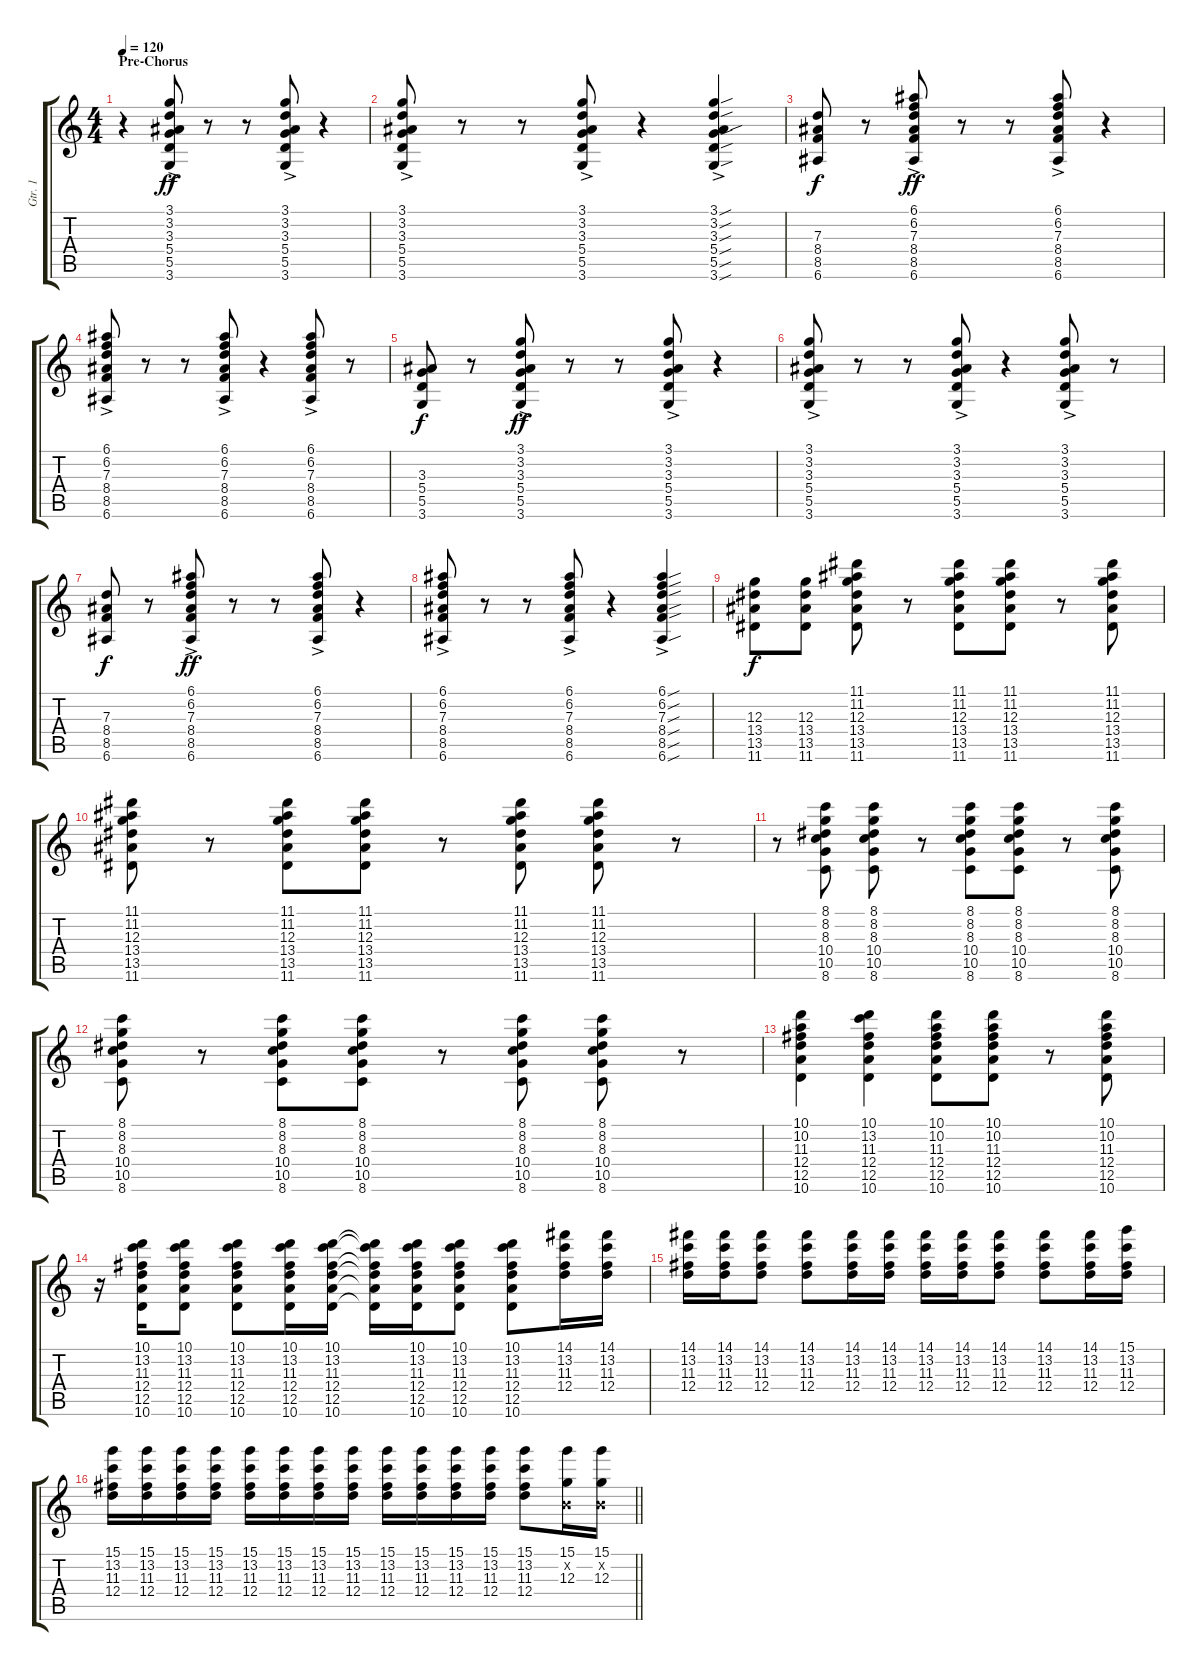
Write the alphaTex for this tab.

\track ("Gtr. 1" "Gtr. 1") {instrument electricguitarclean}
\staff {score tabs}
\tuning (E4 B3 G3 D3 A2 E2) {hide}
\ts (4 4)
\section ("" "Pre-Chorus")
\tempo 120
\clef g2
\ks c
r.4{dy f} (3.1{ac} 3.2{ac} 3.3{ac} 5.4{ac} 5.5{ac} 3.6{ac}).8{dy ff} r.8 r.8 (3.1{ac} 3.2{ac} 3.3{ac} 5.4{ac} 5.5{ac} 3.6{ac}).8 r.4 |
(3.1{ac} 3.2{ac} 3.3{ac} 5.4{ac} 5.5{ac} 3.6{ac}).8 r.8 r.8 (3.1{ac} 3.2{ac} 3.3{ac} 5.4{ac} 5.5{ac} 3.6{ac}).8 r.4 (3.1{sou ac} 3.2{sou ac} 3.3{sou ac} 5.4{sou ac} 5.5{sou ac} 3.6{sou ac}).4 |
(7.3 8.4 8.5 6.6).8{dy f} r.8 (6.1{ac} 6.2{ac} 7.3{ac} 8.4{ac} 8.5{ac} 6.6{ac}).8{dy ff} r.8 r.8 (6.1{ac} 6.2{ac} 7.3{ac} 8.4{ac} 8.5{ac} 6.6{ac}).8 r.4 |
(6.1{ac} 6.2{ac} 7.3{ac} 8.4{ac} 8.5{ac} 6.6{ac}).8 r.8 r.8 (6.1{ac} 6.2{ac} 7.3{ac} 8.4{ac} 8.5{ac} 6.6{ac}).8 r.4 (6.1{ac} 6.2{ac} 7.3{ac} 8.4{ac} 8.5{ac} 6.6{ac}).8 r.8 |
(3.3 5.4 5.5 3.6).8{dy f} r.8 (3.1{ac} 3.2{ac} 3.3{ac} 5.4{ac} 5.5{ac} 3.6{ac}).8{dy ff} r.8 r.8 (3.1{ac} 3.2{ac} 3.3{ac} 5.4{ac} 5.5{ac} 3.6{ac}).8 r.4 |
(3.1{ac} 3.2{ac} 3.3{ac} 5.4{ac} 5.5{ac} 3.6{ac}).8 r.8 r.8 (3.1{ac} 3.2{ac} 3.3{ac} 5.4{ac} 5.5{ac} 3.6{ac}).8 r.4 (3.1{ac} 3.2{ac} 3.3{ac} 5.4{ac} 5.5{ac} 3.6{ac}).8 r.8 |
(7.3 8.4 8.5 6.6).8{dy f} r.8 (6.1{ac} 6.2{ac} 7.3{ac} 8.4{ac} 8.5{ac} 6.6{ac}).8{dy ff} r.8 r.8 (6.1{ac} 6.2{ac} 7.3{ac} 8.4{ac} 8.5{ac} 6.6{ac}).8 r.4 |
(6.1{ac} 6.2{ac} 7.3{ac} 8.4{ac} 8.5{ac} 6.6{ac}).8 r.8 r.8 (6.1{ac} 6.2{ac} 7.3{ac} 8.4{ac} 8.5{ac} 6.6{ac}).8 r.4 (6.1{sou ac} 6.2{sou ac} 7.3{sou ac} 8.4{sou ac} 8.5{sou ac} 6.6{sou ac}).4 |
(12.3 13.4 13.5 11.6).8{dy f} (12.3 13.4 13.5 11.6).8 (11.1 11.2 12.3 13.4 13.5 11.6).8 r.8 (11.1 11.2 12.3 13.4 13.5 11.6).8 (11.1 11.2 12.3 13.4 13.5 11.6).8 r.8 (11.1 11.2 12.3 13.4 13.5 11.6).8 |
(11.1 11.2 12.3 13.4 13.5 11.6).8 r.8 (11.1 11.2 12.3 13.4 13.5 11.6).8 (11.1 11.2 12.3 13.4 13.5 11.6).8 r.8 (11.1 11.2 12.3 13.4 13.5 11.6).8 (11.1 11.2 12.3 13.4 13.5 11.6).8 r.8 |
r.8 (8.1 8.2 8.3 10.4 10.5 8.6).8 (8.1 8.2 8.3 10.4 10.5 8.6).8 r.8 (8.1 8.2 8.3 10.4 10.5 8.6).8 (8.1 8.2 8.3 10.4 10.5 8.6).8 r.8 (8.1 8.2 8.3 10.4 10.5 8.6).8 |
(8.1 8.2 8.3 10.4 10.5 8.6).8 r.8 (8.1 8.2 8.3 10.4 10.5 8.6).8 (8.1 8.2 8.3 10.4 10.5 8.6).8 r.8 (8.1 8.2 8.3 10.4 10.5 8.6).8 (8.1 8.2 8.3 10.4 10.5 8.6).8 r.8 |
(10.1 10.2 11.3 12.4 12.5 10.6).4 (10.1 13.2 11.3 12.4 12.5 10.6).4 (10.1 10.2 11.3 12.4 12.5 10.6).8 (10.1 10.2 11.3 12.4 12.5 10.6).8 r.8 (10.1 10.2 11.3 12.4 12.5 10.6).8 |
r.16 (10.1 13.2 11.3 12.4 12.5 10.6).16 (10.1 13.2 11.3 12.4 12.5 10.6).8 (10.1 13.2 11.3 12.4 12.5 10.6).8 (10.1 13.2 11.3 12.4 12.5 10.6).16 (10.1 13.2 11.3 12.4 12.5 10.6).16 (10.1{t} 13.2{t} 11.3{t} 12.4{t} 12.5{t} 10.6{t}).16 (10.1 13.2 11.3 12.4 12.5 10.6).16 (10.1 13.2 11.3 12.4 12.5 10.6).8 (10.1 13.2 11.3 12.4 12.5 10.6).8 (14.1 13.2 11.3 12.4).16 (14.1 13.2 11.3 12.4).16 |
(14.1 13.2 11.3 12.4).16 (14.1 13.2 11.3 12.4).16 (14.1 13.2 11.3 12.4).8 (14.1 13.2 11.3 12.4).8 (14.1 13.2 11.3 12.4).16 (14.1 13.2 11.3 12.4).16 (14.1 13.2 11.3 12.4).16 (14.1 13.2 11.3 12.4).16 (14.1 13.2 11.3 12.4).8 (14.1 13.2 11.3 12.4).8 (14.1 13.2 11.3 12.4).16 (15.1 13.2 11.3 12.4).16 |
\barLineRight lightlight
(15.1 13.2 11.3 12.4).16 (15.1 13.2 11.3 12.4).16 (15.1 13.2 11.3 12.4).16 (15.1 13.2 11.3 12.4).16 (15.1 13.2 11.3 12.4).16 (15.1 13.2 11.3 12.4).16 (15.1 13.2 11.3 12.4).16 (15.1 13.2 11.3 12.4).16 (15.1 13.2 11.3 12.4).16 (15.1 13.2 11.3 12.4).16 (15.1 13.2 11.3 12.4).16 (15.1 13.2 11.3 12.4).16 (15.1 13.2 11.3 12.4).8 (15.1 0.2{x} 12.3).16 (15.1 0.2{x} 12.3).16
